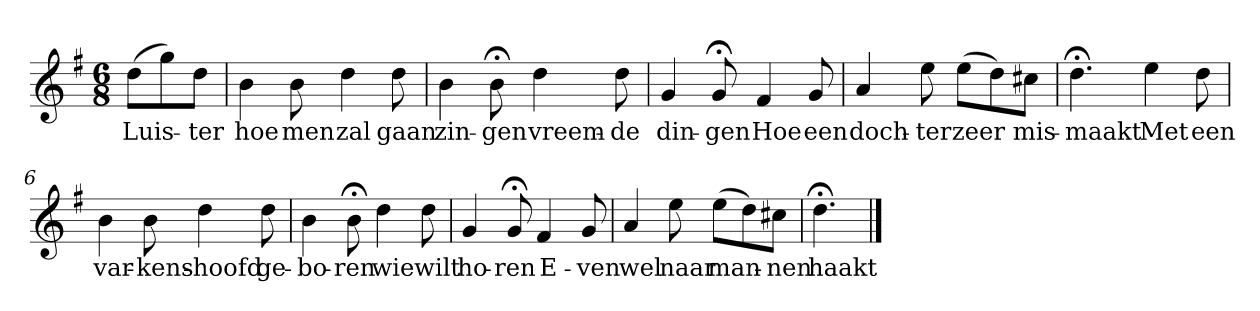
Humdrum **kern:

**kern	**text
*part1	*part1
*staff1	*staff1
*k[f#]	*
*G:	*
*M6/8	*
*MM120	*
=	=
(8ddL	Luis-
8gg)	.
8ddJ	-ter
=1	=1
4b	hoe
8b	men
4dd	zal
8dd	gaan
=2	=2
4b	zin-
8b;<	-gen
4dd	vreem-
8dd	-de
=3	=3
4g	din-
8g;<	-gen
4f#	Hoe
8g	een
=4	=4
4a	doch-
8ee	-ter
(8eeL	zeer
8dd)	.
8cc#XJ	mis-
=5	=5
4.dd;<	-maakt
4ee	Met
8dd	een
=6	=6
4b	var-
8b	-kens-
4dd	-hoofd
8dd	ge-
=7	=7
4b	-bo-
8b;<	-ren
4dd	wie
8dd	wilt
=8	=8
4g	ho-
8g;<	-ren
4f#	E-
8g	-ven
=9	=9
4a	wel
8ee	naar
(8eeL	man-
8dd)	.
8cc#XJ	-nen
=10	=10
4.dd;<	haakt
==	==
*-	*-
